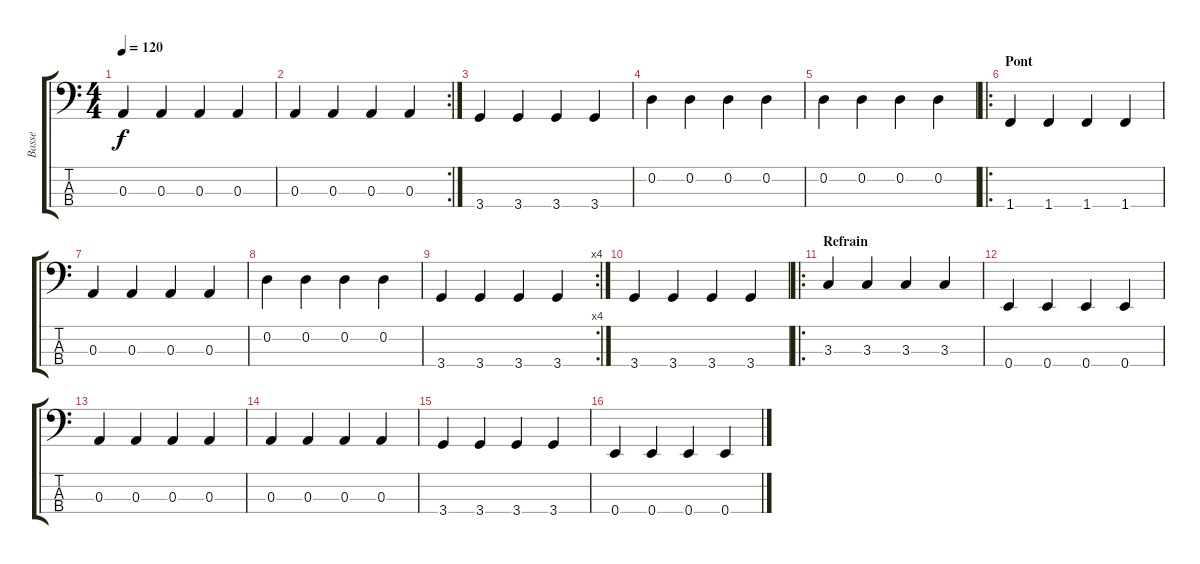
\track ("Basse" "Basse") {instrument acousticbass}
\staff {score tabs}
\tuning (G2 D2 A1 E1) {hide}
\ts (4 4)
\tempo 120
\clef f4
\ks c
0.3.4{dy f} 0.3.4 0.3.4 0.3.4 |
\rc 2
0.3.4 0.3.4 0.3.4 0.3.4 |
3.4.4 3.4.4 3.4.4 3.4.4 |
0.2.4 0.2.4 0.2.4 0.2.4 |
0.2.4 0.2.4 0.2.4 0.2.4 |
\ro
\section ("" "Pont")
1.4.4 1.4.4 1.4.4 1.4.4 |
0.3.4 0.3.4 0.3.4 0.3.4 |
0.2.4 0.2.4 0.2.4 0.2.4 |
\rc 4
3.4.4 3.4.4 3.4.4 3.4.4 |
3.4.4 3.4.4 3.4.4 3.4.4 |
\ro
\section ("" "Refrain")
3.3.4 3.3.4 3.3.4 3.3.4 |
0.4.4 0.4.4 0.4.4 0.4.4 |
0.3.4 0.3.4 0.3.4 0.3.4 |
0.3.4 0.3.4 0.3.4 0.3.4 |
3.4.4 3.4.4 3.4.4 3.4.4 |
0.4.4 0.4.4 0.4.4 0.4.4
